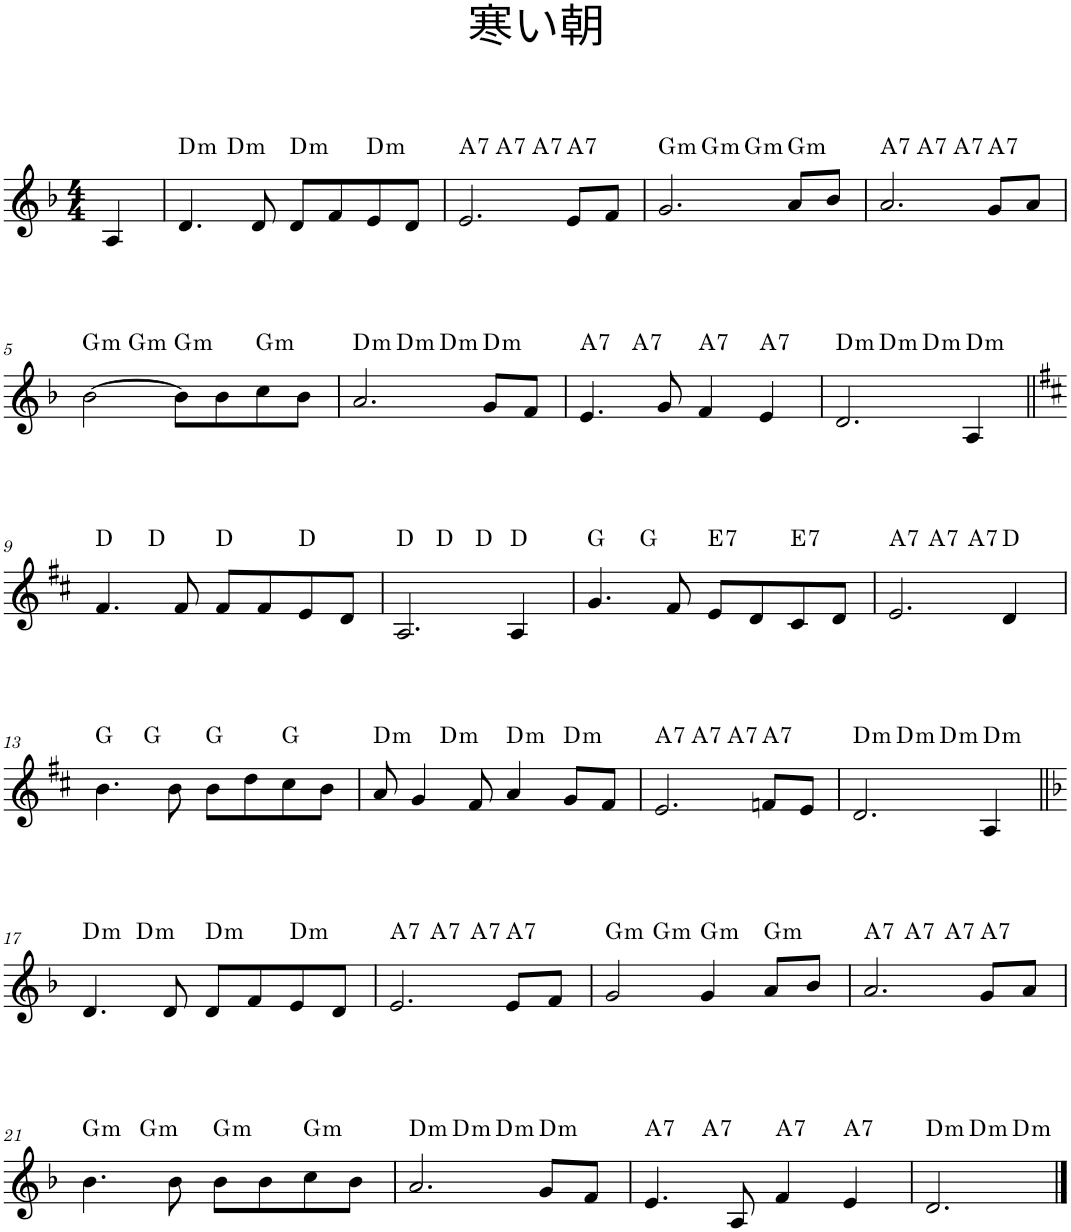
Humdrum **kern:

**kern	**harte
*part1	*part1
*staff1	*
*I"Piano	*
*I'Pno.	*
*clefG2	*
*k[b-]	*
*M4/4	*
=	=
4A/	.
=1	=1
!	!LO:H:kt=m
*^	*
4.d/	4ryy	D:min
!	!	!LO:H:kt=m
.	2.ryy	D:min
8d/	.	.
!	!	!LO:H:kt=m
8d/L	.	D:min
8f/	.	.
!	!	!LO:H:kt=m
8e/	.	D:min
8d/J	.	.
=2	=2	=2
!	!	!LO:H:kt=7
*	*^	*
2.e/	4ryy	2ryy	A:7
!	!	!	!LO:H:kt=7
.	2.ryy	.	A:7
!	!	!	!LO:H:kt=7
.	.	2ryy	A:7
!	!	!	!LO:H:kt=7
8e/L	.	.	A:7
8f/J	.	.	.
=3	=3	=3	=3
!	!	!	!LO:H:kt=m
2.g/	4ryy	2ryy	G:min
!	!	!	!LO:H:kt=m
.	2.ryy	.	G:min
!	!	!	!LO:H:kt=m
.	.	2ryy	G:min
!	!	!	!LO:H:kt=m
8a/L	.	.	G:min
8b-/J	.	.	.
=4	=4	=4	=4
!	!	!	!LO:H:kt=7
2.a/	4ryy	2ryy	A:7
!	!	!	!LO:H:kt=7
.	2.ryy	.	A:7
!	!	!	!LO:H:kt=7
.	.	2ryy	A:7
!	!	!	!LO:H:kt=7
8g/L	.	.	A:7
8a/J	.	.	.
!!LO:LB:g=z	!!	!!
=5	=5	=5	=5
!	!	!	!LO:H:kt=m
*	*v	*v	*
[>2b-\	4ryy	G:min
!	!	!LO:H:kt=m
.	2.ryy	G:min
!	!	!LO:H:kt=m
8b-\L]	.	G:min
8b-\	.	.
!	!	!LO:H:kt=m
8cc\	.	G:min
8b-\J	.	.
=6	=6	=6
!	!	!LO:H:kt=m
*	*^	*
2.a/	4ryy	2ryy	D:min
!	!	!	!LO:H:kt=m
.	2.ryy	.	D:min
!	!	!	!LO:H:kt=m
.	.	2ryy	D:min
!	!	!	!LO:H:kt=m
8g/L	.	.	D:min
8f/J	.	.	.
=7	=7	=7	=7
!	!	!	!LO:H:kt=7
*	*v	*v	*
4.e/	4ryy	A:7
!	!	!LO:H:kt=7
.	2.ryy	A:7
8g/	.	.
!	!	!LO:H:kt=7
4f/	.	A:7
!	!	!LO:H:kt=7
4e/	.	A:7
=8	=8	=8
!	!	!LO:H:kt=m
*	*^	*
2.d/	4ryy	2ryy	D:min
!	!	!	!LO:H:kt=m
.	2.ryy	.	D:min
!	!	!	!LO:H:kt=m
.	.	2ryy	D:min
!	!	!	!LO:H:kt=m
4A/	.	.	D:min
*v	*v	*v	*
!!LO:LB:g=z
=9||	=9||
*k[f#c#]	*
*^	*
4.f#/	4ryy	D:maj
.	2.ryy	D:maj
8f#/	.	.
8f#/L	.	D:maj
8f#/	.	.
8e/	.	D:maj
8d/J	.	.
=10	=10	=10
*	*^	*
2.A/	4ryy	2ryy	D:maj
.	2.ryy	.	D:maj
.	.	2ryy	D:maj
4A/	.	.	D:maj
*	*v	*v	*
=11	=11	=11
4.g/	4ryy	G:maj
.	2.ryy	G:maj
8f#/	.	.
!	!	!LO:H:kt=7
8e/L	.	E:7
8d/	.	.
!	!	!LO:H:kt=7
8c#/	.	E:7
8d/J	.	.
=12	=12	=12
!	!	!LO:H:kt=7
*	*^	*
2.e/	4ryy	2ryy	A:7
!	!	!	!LO:H:kt=7
.	2.ryy	.	A:7
!	!	!	!LO:H:kt=7
.	.	2ryy	A:7
4d/	.	.	D:maj
*	*v	*v	*
!!LO:LB:g=z
=13	=13	=13
4.b\	4ryy	G:maj
.	2.ryy	G:maj
8b\	.	.
8b\L	.	G:maj
8dd\	.	.
8cc#\	.	G:maj
8b\J	.	.
=14	=14	=14
!	!	!LO:H:kt=m
8a/	4ryy	D:min
4g/	.	.
!	!	!LO:H:kt=m
.	2.ryy	D:min
8f#/	.	.
!	!	!LO:H:kt=m
4a/	.	D:min
!	!	!LO:H:kt=m
8g/L	.	D:min
8f#/J	.	.
=15	=15	=15
!	!	!LO:H:kt=7
*	*^	*
2.e/	4ryy	2ryy	A:7
!	!	!	!LO:H:kt=7
.	2.ryy	.	A:7
!	!	!	!LO:H:kt=7
.	.	2ryy	A:7
!	!	!	!LO:H:kt=7
8fn/L	.	.	A:7
8e/J	.	.	.
=16	=16	=16	=16
!	!	!	!LO:H:kt=m
2.d/	4ryy	2ryy	D:min
!	!	!	!LO:H:kt=m
.	2.ryy	.	D:min
!	!	!	!LO:H:kt=m
.	.	2ryy	D:min
!	!	!	!LO:H:kt=m
4A/	.	.	D:min
*v	*v	*v	*
!!LO:LB:g=z
=17||	=17||
*k[b-]	*
*^	*
*	*^	*
!	!	!	!LO:H:kt=m
*	*v	*v	*
4.d/	4ryy	D:min
!	!	!LO:H:kt=m
.	2.ryy	D:min
8d/	.	.
!	!	!LO:H:kt=m
8d/L	.	D:min
8f/	.	.
!	!	!LO:H:kt=m
8e/	.	D:min
8d/J	.	.
=18	=18	=18
!	!	!LO:H:kt=7
*	*^	*
2.e/	4ryy	2ryy	A:7
!	!	!	!LO:H:kt=7
.	2.ryy	.	A:7
!	!	!	!LO:H:kt=7
.	.	2ryy	A:7
!	!	!	!LO:H:kt=7
8e/L	.	.	A:7
8f/J	.	.	.
=19	=19	=19	=19
!	!	!	!LO:H:kt=m
*	*v	*v	*
2g/	4ryy	G:min
!	!	!LO:H:kt=m
.	2.ryy	G:min
!	!	!LO:H:kt=m
4g/	.	G:min
!	!	!LO:H:kt=m
8a/L	.	G:min
8b-/J	.	.
=20	=20	=20
!	!	!LO:H:kt=7
*	*^	*
2.a/	4ryy	2ryy	A:7
!	!	!	!LO:H:kt=7
.	2.ryy	.	A:7
!	!	!	!LO:H:kt=7
.	.	2ryy	A:7
!	!	!	!LO:H:kt=7
8g/L	.	.	A:7
8a/J	.	.	.
!!LO:LB:g=z	!!	!!
=21	=21	=21	=21
!	!	!	!LO:H:kt=m
*	*v	*v	*
4.b-\	4ryy	G:min
!	!	!LO:H:kt=m
.	2.ryy	G:min
8b-\	.	.
!	!	!LO:H:kt=m
8b-\L	.	G:min
8b-\	.	.
!	!	!LO:H:kt=m
8cc\	.	G:min
8b-\J	.	.
=22	=22	=22
!	!	!LO:H:kt=m
*	*^	*
2.a/	4ryy	2ryy	D:min
!	!	!	!LO:H:kt=m
.	2.ryy	.	D:min
!	!	!	!LO:H:kt=m
.	.	2ryy	D:min
!	!	!	!LO:H:kt=m
8g/L	.	.	D:min
8f/J	.	.	.
=23	=23	=23	=23
!	!	!	!LO:H:kt=7
*	*v	*v	*
4.e/	4ryy	A:7
!	!	!LO:H:kt=7
.	2.ryy	A:7
8A/	.	.
!	!	!LO:H:kt=7
4f/	.	A:7
!	!	!LO:H:kt=7
4e/	.	A:7
=24	=24	=24
!	!	!LO:H:kt=m
*	*^	*
2.d/	4ryy	2ryy	D:min
!	!	!	!LO:H:kt=m
.	2ryy	.	D:min
!	!	!	!LO:H:kt=m
.	.	4ryy	D:min
*v	*v	*v	*
==	==
*-	*-
